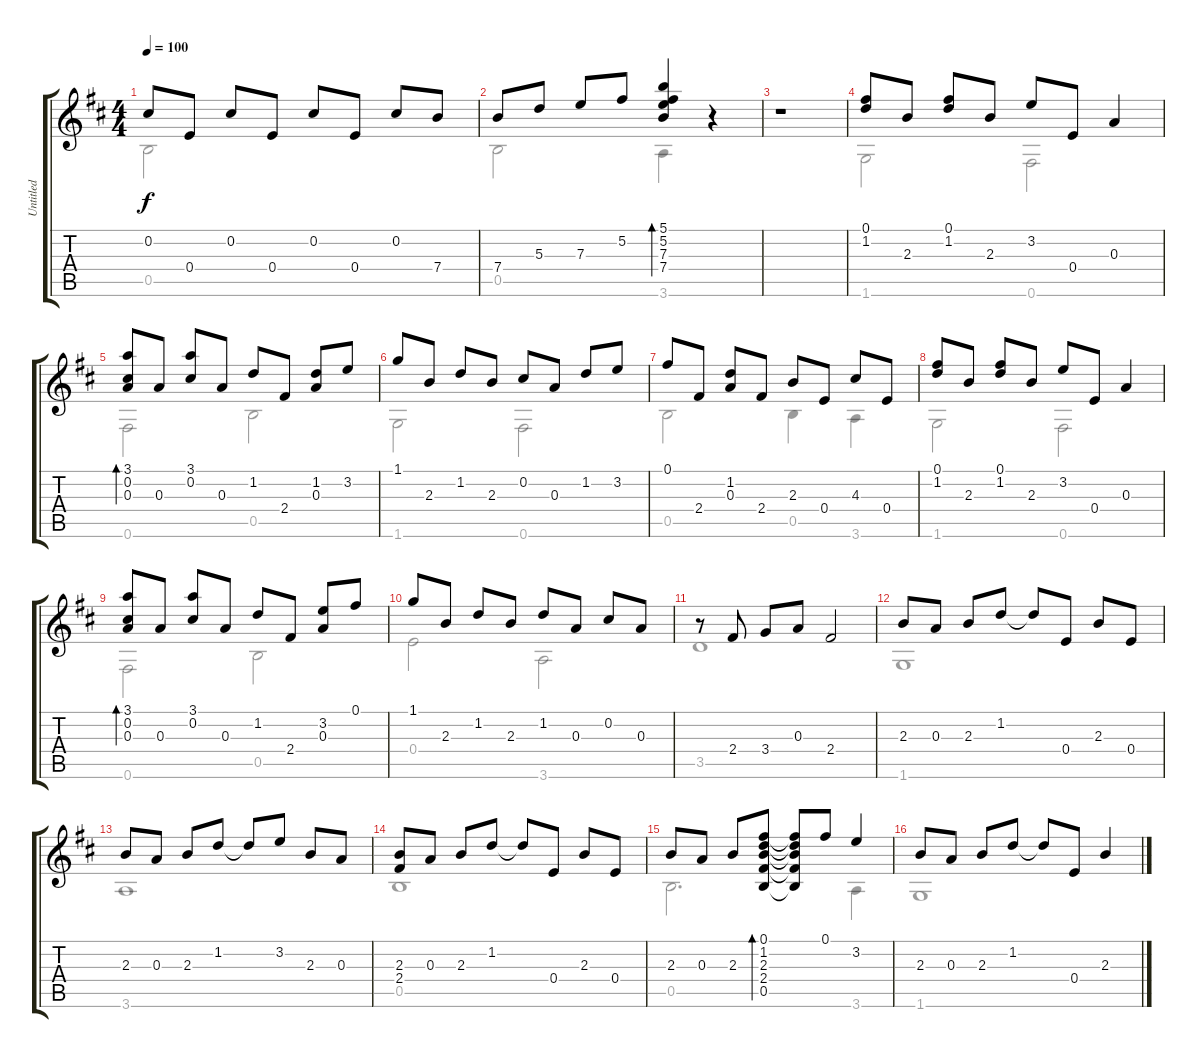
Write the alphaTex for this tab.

\track ("Untitled" "Untitled") {instrument acousticguitarnylon}
\staff {score tabs}
\tuning (Gb4 Db4 A3 E3 B2 Gb2) {hide}
\voice
\ts (4 4)
\tempo 100
\clef g2
\ks d
0.2.8{dy f} 0.4.8 0.2.8 0.4.8 0.2.8 0.4.8 0.2.8 7.4.8 |
7.4.8 5.3.8 7.3.8 5.2.8 (5.1 5.2 7.3 7.4).4{bd 30} r.4 |
r.1 |
(0.1 1.2).8 2.3.8 (0.1 1.2).8 2.3.8 3.2.8 0.4.8 0.3.4 |
(3.1 0.2 0.3).8{bd 30} 0.3.8 (3.1 0.2).8 0.3.8 1.2.8 2.4.8 (1.2 0.3).8 3.2.8 |
1.1.8 2.3.8 1.2.8 2.3.8 0.2.8 0.3.8 1.2.8 3.2.8 |
0.1.8 2.4.8 (1.2 0.3).8 2.4.8 2.3.8 0.4.8 4.3.8 0.4.8 |
(0.1 1.2).8 2.3.8 (0.1 1.2).8 2.3.8 3.2.8 0.4.8 0.3.4 |
(3.1 0.2 0.3).8{bd 30} 0.3.8 (3.1 0.2).8 0.3.8 1.2.8 2.4.8 (3.2 0.3).8 0.1.8 |
1.1.8 2.3.8 1.2.8 2.3.8 1.2.8 0.3.8 0.2.8 0.3.8 |
r.8 2.4.8 3.4.8 0.3.8 2.4.2 |
2.3.8 0.3.8 2.3.8 1.2.8 1.2{t}.8 0.4.8 2.3.8 0.4.8 |
2.3.8 0.3.8 2.3.8 1.2.8 1.2{t}.8 3.2.8 2.3.8 0.3.8 |
(2.3 2.4).8 0.3.8 2.3.8 1.2.8 1.2{t}.8 0.4.8 2.3.8 0.4.8 |
2.3.8 0.3.8 2.3.8 (0.1 1.2 2.3 2.4 0.5).8{bd 30} (0.1{t} 1.2{t} 2.3{t} 2.4{t} 0.5{t}).8 0.1.8 3.2.4 |
2.3.8 0.3.8 2.3.8 1.2.8 1.2{t}.8 0.4.8 2.3.4
\voice
\clef g2
\ottava regular
\simile none
\ks d
0.5.2{dy f} |
0.5.2 3.6{t}.4 |
|
1.6.2 0.6.2 |
0.6.2 0.5.2 |
1.6.2 0.6.2 |
0.5.2 0.5.4 3.6.4 |
1.6.2 0.6.2 |
0.6.2 0.5.2 |
0.4.2 3.6.2 |
3.5.1 |
1.6.1 |
3.6.1 |
0.5.1 |
0.5.2{d} 3.6.4 |
1.6.1
